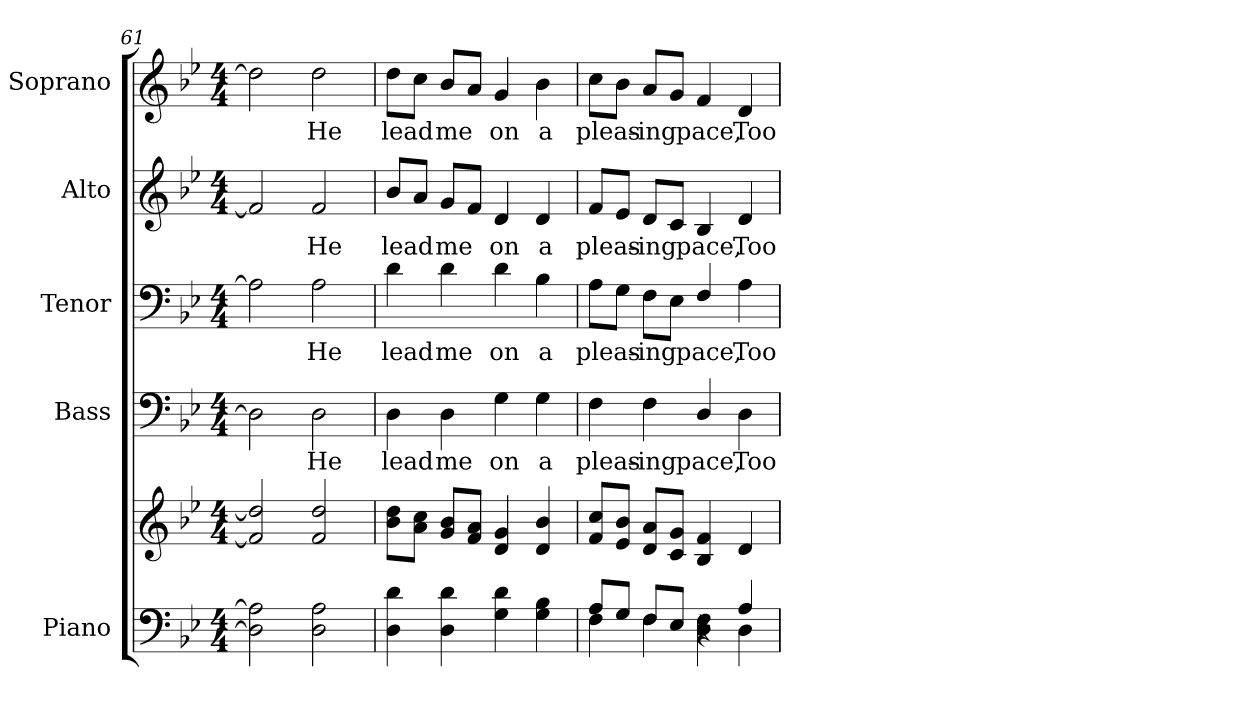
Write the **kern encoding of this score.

**kern	**kern	**kern	**text	**kern	**text	**kern	**text	**kern	**text
*part5	*part5	*part4	*part4	*part3	*part3	*part2	*part2	*part1	*part1
*staff6	*staff5	*staff4	*staff4	*staff3	*staff3	*staff2	*staff2	*staff1	*staff1
*I"Piano	*	*I"Bass	*	*I"Tenor	*	*I"Alto	*	*I"Soprano	*
*I'Pno.	*	*I'B.	*	*I'T.	*	*I'A.	*	*I'S.	*
*clefF4	*clefG2	*clefF4	*	*clefF4	*	*clefG2	*	*clefG2	*
*k[b-e-]	*k[b-e-]	*k[b-e-]	*	*k[b-e-]	*	*k[b-e-]	*	*k[b-e-]	*
*B-:	*B-:	*B-:	*	*B-:	*	*B-:	*	*B-:	*
*M4/4	*M4/4	*M4/4	*	*M4/4	*	*M4/4	*	*M4/4	*
=61	=61	=61	=61	=61	=61	=61	=61	=61	=61
2Di\] 2Ai]	2fi/] 2ddi]	2Di\]	.	2Ai\]	.	2fi/]	.	2ddi\]	.
!	!	!	!LO:LY:b:color=#000000	!	!	!	!	!	!
!	!	!	!	!	!LO:LY:b:color=#000000	!	!	!	!
!	!	!	!	!	!	!	!LO:LY:b:color=#000000	!	!
!	!	!	!	!	!	!	!	!	!LO:LY:b:color=#000000
2Di\ 2Ai	2fi/ 2ddi	2Di\	He	2Ai\	He	2fi/	He	2ddi\	He
!!LO:PB:g=z
=62	=62	=62	=62	=62	=62	=62	=62	=62	=62
!	!	!	!LO:LY:b:color=#000000	!	!	!	!	!	!
!	!	!	!	!	!LO:LY:b:color=#000000	!	!	!	!
!	!	!	!	!	!	!	!LO:LY:b:color=#000000	!	!
!	!	!	!	!	!	!	!	!	!LO:LY:b:color=#000000
4Di\ 4di	8b-i\ 8ddiL	4Di\	lead	4di\	lead	8b-i/L	lead	8ddi\L	lead
.	8ai\ 8cciJ	.	.	.	.	8ai/J	.	8cci\J	.
!	!	!	!LO:LY:b:color=#000000	!	!	!	!	!	!
!	!	!	!	!	!LO:LY:b:color=#000000	!	!	!	!
!	!	!	!	!	!	!	!LO:LY:b:color=#000000	!	!
!	!	!	!	!	!	!	!	!	!LO:LY:b:color=#000000
4Di\ 4di	8gi/ 8b-iL	4Di\	me	4di\	me	8gi/L	me	8b-i/L	me
.	8fi/ 8aiJ	.	.	.	.	8fi/J	.	8ai/J	.
!	!	!	!LO:LY:b:color=#000000	!	!	!	!	!	!
!	!	!	!	!	!LO:LY:b:color=#000000	!	!	!	!
!	!	!	!	!	!	!	!LO:LY:b:color=#000000	!	!
!	!	!	!	!	!	!	!	!	!LO:LY:b:color=#000000
4Gi\ 4di	4di/ 4gi	4Gi\	on	4di\	on	4di/	on	4gi/	on
!	!	!	!LO:LY:b:color=#000000	!	!	!	!	!	!
!	!	!	!	!	!LO:LY:b:color=#000000	!	!	!	!
!	!	!	!	!	!	!	!LO:LY:b:color=#000000	!	!
!	!	!	!	!	!	!	!	!	!LO:LY:b:color=#000000
4Gi\ 4B-i	4di/ 4b-i	4Gi\	a	4B-i\	a	4di/	a	4b-i\	a
=63	=63	=63	=63	=63	=63	=63	=63	=63	=63
*^	*	*	*	*	*	*	*	*	*
*	*^	*	*	*	*	*	*	*	*	*
!	!	!	!	!	!LO:LY:b:color=#000000	!	!	!	!	!	!
!	!	!	!	!	!	!	!LO:LY:b:color=#000000	!	!	!	!
!	!	!	!	!	!	!	!	!	!LO:LY:b:color=#000000	!	!
!	!	!	!	!	!	!	!	!	!	!	!LO:LY:b:color=#000000
8Ai/L	4Fi\	2ryy	8fi/ 8cciL	4Fi\	pleas-	8Ai\L	pleas-	8fi/L	pleas-	8cci\L	pleas-
8Gi/J	.	.	8e-i/ 8b-iJ	.	.	8Gi\J	.	8e-i/J	.	8b-i\J	.
!	!	!	!	!	!LO:LY:b:color=#000000	!	!	!	!	!	!
!	!	!	!	!	!	!	!LO:LY:b:color=#000000	!	!	!	!
!	!	!	!	!	!	!	!	!	!LO:LY:b:color=#000000	!	!
!	!	!	!	!	!	!	!	!	!	!	!LO:LY:b:color=#000000
8Fi/L	4Fi\	.	8di/ 8aiL	4Fi\	-ing	8Fi\L	-ing	8di/L	-ing	8ai/L	-ing
8E-i/J	.	.	8ci/ 8giJ	.	.	8E-i\J	.	8ci/J	.	8gi/J	.
!	!	!	!	!	!LO:LY:b:color=#000000	!	!	!	!	!	!
!	!	!	!	!	!	!	!LO:LY:b:color=#000000	!	!	!	!
!	!	!	!	!	!	!	!	!	!LO:LY:b:color=#000000	!	!
!	!	!	!	!	!	!	!	!	!	!	!LO:LY:b:color=#000000
4Di\ 4Fi	4r	2r	4B-i/ 4fi	4Di/	pace,	4Fi/	pace,	4B-i/	pace,	4fi/	pace,
!	!	!	!	!	!LO:LY:b:color=#000000	!	!	!	!	!	!
!	!	!	!	!	!	!	!LO:LY:b:color=#000000	!	!	!	!
!	!	!	!	!	!	!	!	!	!LO:LY:b:color=#000000	!	!
!	!	!	!	!	!	!	!	!	!	!	!LO:LY:b:color=#000000
4Ai/	4Di\	.	4di/	4Di\	Too	4Ai\	Too	4di/	Too	4di/	Too
*v	*v	*v	*	*	*	*	*	*	*	*	*
=	=	=	=	=	=	=	=	=	=
*-	*-	*-	*-	*-	*-	*-	*-	*-	*-
